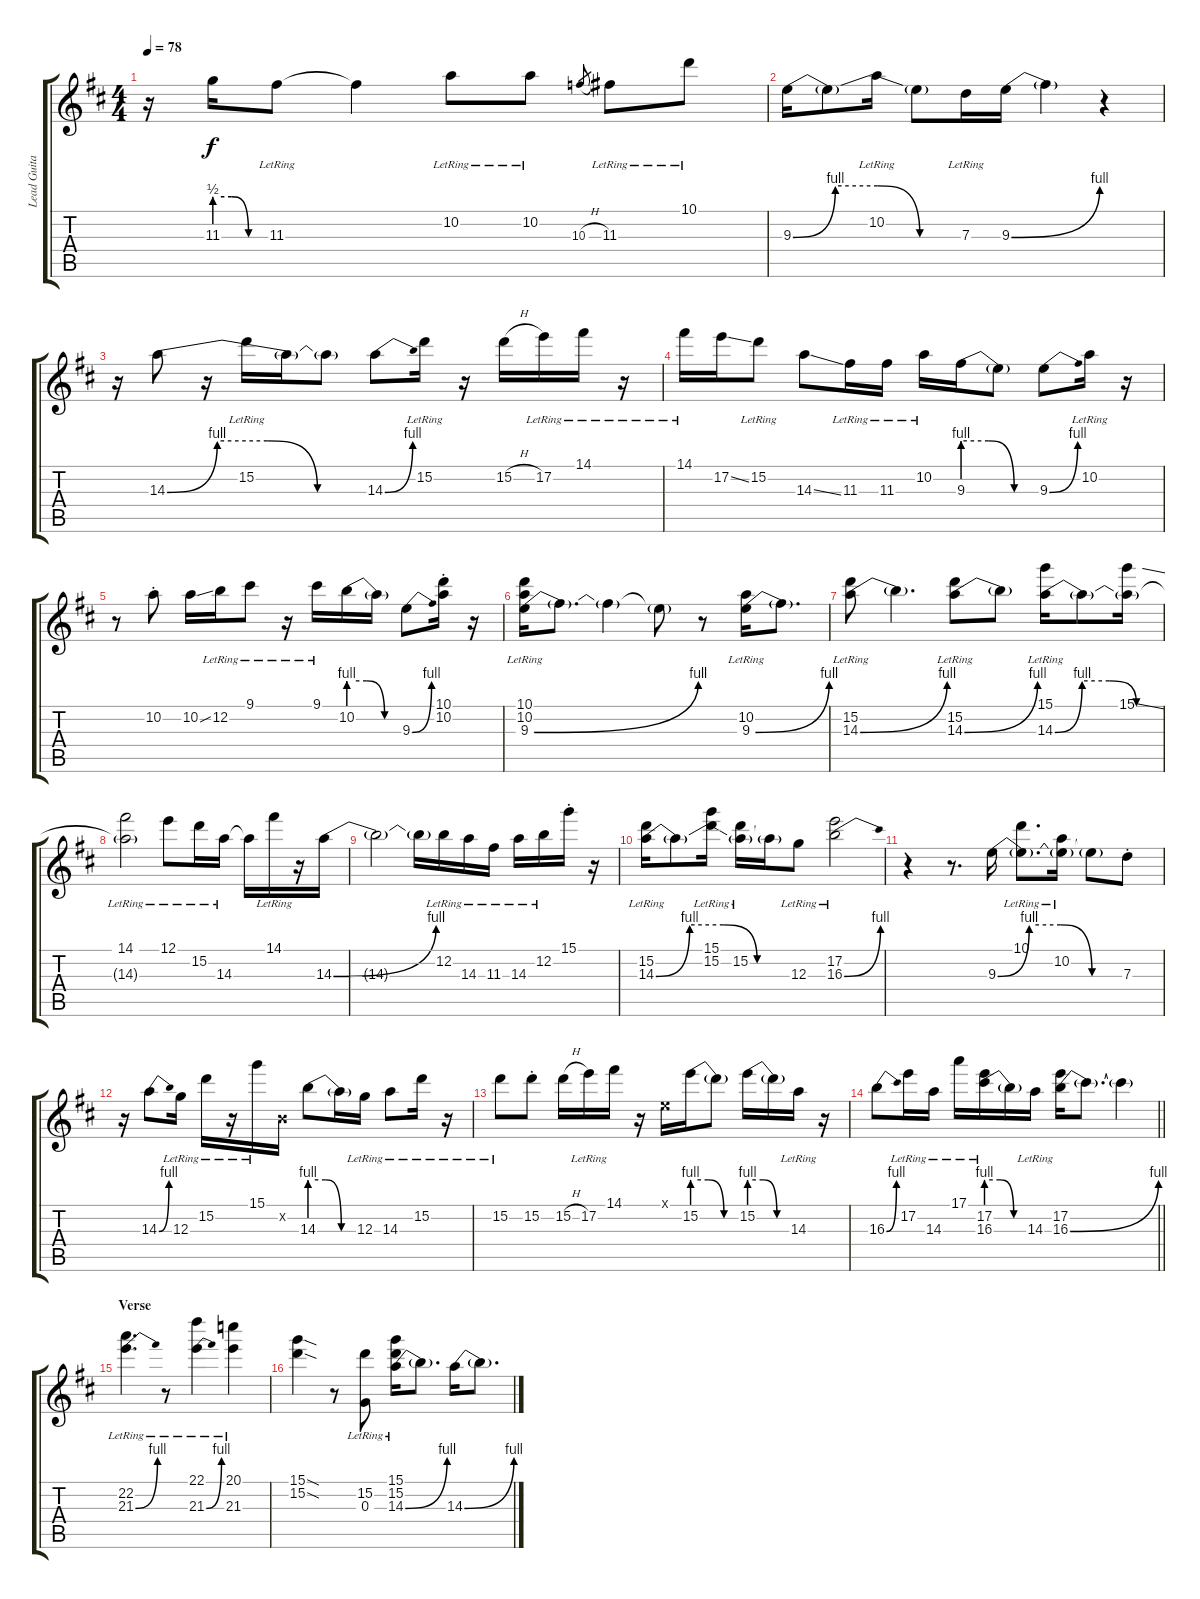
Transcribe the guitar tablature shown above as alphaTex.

\track ("Lead Guitar" "Lead Guita") {instrument electricguitarclean}
\staff {score tabs}
\tuning (E4 B3 G3 D3 A2 D2) {hide}
\ts (4 4)
\tempo 78
\clef g2
\ks d
r.16{dy f} 11.3{be (custom 0 2 20 2 40 0 60 0)}.16 11.3{lr}.8 11.3{t}.4 10.2{lr}.8 10.2{lr}.8 10.3{h}.8{gr} 11.3{lr}.8 10.1{lr}.8 |
9.3{be (custom 0 0 15 4 30 4 45 0 60 0)}.16 9.3{t}.8 10.2{lr}.16 9.3{t}.8 7.3{lr}.16 9.3{be (bend 0 0 60 4)}.16 9.3{t}.4 r.4 |
r.16 14.3{be (custom 0 0 15 4 30 4 45 0 60 0)}.8 r.16 15.2{lr}.16 14.3{t}.16 14.3{t}.8 14.3{be (bend 0 0 60 4)}.8 15.2{lr}.16 r.16 15.2{h}.16 17.2{lr}.16 14.1{lr}.16 r.16 |
14.1{lr}.16 17.2{ss}.16 15.2{lr}.8 14.3{ss}.8 11.3{lr}.16 11.3{lr}.16 10.2{lr}.16 9.3{be (custom 0 4 20 4 40 0 60 0)}.16 9.3{t}.8 9.3{be (bend 0 0 60 4)}.8 10.2{lr}.16 r.16 |
r.8 10.2{st}.8 10.2{ss}.16 12.2{lr}.16 9.1{lr}.8 r.16 9.1{lr}.16 10.2{be (custom 0 4 20 4 40 0 60 0)}.16 10.2{t}.16 9.3{be (bend 0 0 60 4)}.8 (10.1{st} 10.2{st}).16 r.16 |
(10.1{lr} 10.2{lr} 9.3{be (bend 0 0 60 4)}).16 9.3{t}.8{d} 9.3{t}.4 9.3{t}.8 r.8 (10.2{lr} 9.3{be (bend 0 0 60 4)}).16 9.3{t}.8{d} |
(15.2{lr} 14.3{be (bend 0 0 60 4)}).8 14.3{t}.4{d} (15.2{lr} 14.3{be (bend 0 0 60 4)}).8 14.3{t}.8 (15.1{lr} 14.3{be (custom 0 0 15 4 30 4 45 0 60 0)}).16 14.3{t}.8 (15.1{ss} 14.3{t}).16 |
(14.1{lr} 14.3{t}).2 12.1{lr}.8 15.2{lr}.16 14.3{lr}.16 14.3{t}.16 14.1{lr}.16 r.16 14.3{be (bend 0 0 60 4)}.16 |
14.3{t}.2 14.3{t}.16 12.2{lr}.16 14.3{lr}.16 11.3{lr}.16 14.3{lr}.16 12.2{lr}.16 15.1{st}.16 r.16 |
(15.2{lr} 14.3{be (custom 0 0 15 4 30 4 45 0 60 0)}).16 14.3{t}.8 (15.1{lr} 15.2{lr}).16 (15.2{lr} 14.3{t}).16 14.3{t}.16 12.3{lr}.8 (17.2{lr} 16.3{be (bend 0 0 60 4)}).2 |
r.4 r.8{d} 9.3{be (custom 0 0 15 4 30 4 45 0 60 0)}.16 (10.1{lr} 9.3{t}).8{d} (10.2{lr} 9.3{t}).16 9.3{t}.8 7.3{st}.8 |
r.16 14.3{be (bend 0 0 60 4)}.8 12.3{lr}.16 15.2{lr}.16 r.16 15.1{lr}.16 0.2{x}.16 14.3{be (custom 0 4 20 4 40 0 60 0)}.8 14.3{t}.16 12.3{lr}.16 14.3{lr}.8 15.2{lr}.16 r.16 |
15.2{lr}.8 15.2{st}.8 15.2{h}.16 17.2{lr}.16 14.1{lr}.16 r.16 0.1{x}.16 15.2{be (custom 0 4 20 4 40 0 60 0)}.16 15.2{t}.8 15.2{be (custom 0 4 20 4 40 0 60 0)}.16 15.2{t}.16 14.3{lr}.16 r.16 |
\barLineRight lightlight
16.3{be (bend 0 0 60 4)}.8 17.2{lr}.16 14.3{lr}.16 17.1{lr}.16 (17.2{lr} 16.3{be (custom 0 4 20 4 40 0 60 0)}).16 16.3{t}.16 14.3{lr}.16 (17.2{lr} 16.3{be (bend 0 0 60 4)}).16 16.3{t}.8{d} 16.3{t}.4 |
\section ("" "Verse")
(22.2{lr} 21.3{be (bend 0 0 60 4)}).4{d} r.8 (22.1{lr} 21.3{be (bend 0 0 60 4)}).4 (20.1{lr} 21.3{lr}).4 |
(15.1{sod} 15.2{sod}).4 r.8 (15.2{lr} 0.3{lr}).8 (15.1{lr} 15.2{lr} 14.3{be (bend 0 0 60 4)}).16 14.3{t}.8{d} 14.3{be (bend 0 0 60 4)}.16 14.3{t}.8{d}
